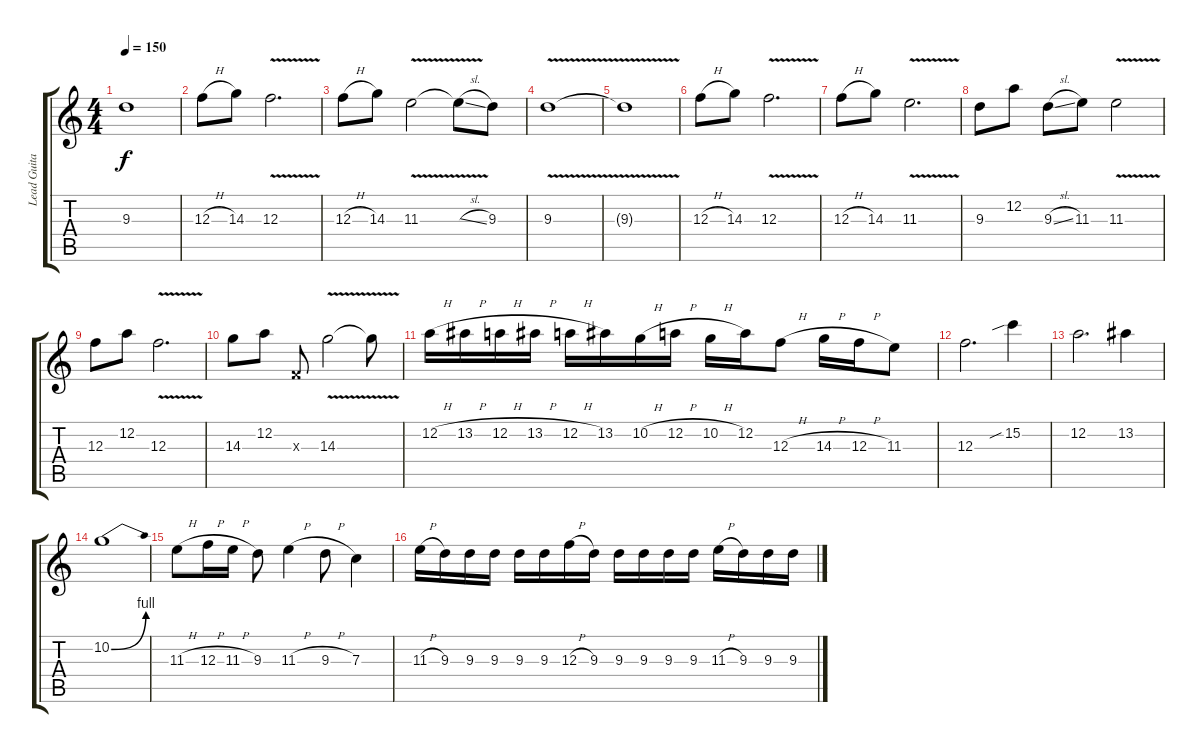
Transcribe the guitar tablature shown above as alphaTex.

\track ("Lead Guitar 2" "Lead Guita") {instrument distortionguitar}
\staff {score tabs}
\tuning (D4 A3 F3 C3 G2 D2) {hide}
\ts (4 4)
\tempo 150
\clef g2
\ks c
9.3{t}.1{dy f} |
12.3{h}.8 14.3.8 12.3{v}.2{d} |
12.3{h}.8 14.3.8 11.3{v}.2 11.3{sl t}.8 9.3.8 |
9.3{v}.1 |
9.3{t}.1 |
12.3{h}.8 14.3.8 12.3{v}.2{d} |
12.3{h}.8 14.3.8 11.3{v}.2{d} |
9.3.8 12.2.8 9.3{sl}.8 11.3.8 11.3{v}.2 |
12.3.8 12.2.8 12.3{v}.2{d} |
14.3.8 12.2.8 0.3{x}.8 14.3{v}.2 14.3{t}.8 |
12.2{h}.16 13.2{h}.16 12.2{h}.16 13.2{h}.16 12.2{h}.16 13.2.16 10.2{h}.16 12.2{h}.16 10.2{h}.16 12.2.16 12.3{h}.8 14.3{h}.16 12.3{h}.16 11.3.8 |
12.3.2{d} 15.2{sib}.4 |
12.2.2{d} 13.2.4 |
10.2{be (bend 0 0 60 4)}.1 |
11.3{h}.8 12.3{h}.16 11.3{h}.16 9.3.8 11.3{h}.4 9.3{h}.8 7.3.4 |
11.3{h}.16 9.3.16 9.3.16 9.3.16 9.3.16 9.3.16 12.3{h}.16 9.3.16 9.3.16 9.3.16 9.3.16 9.3.16 11.3{h}.16 9.3.16 9.3.16 9.3.16
